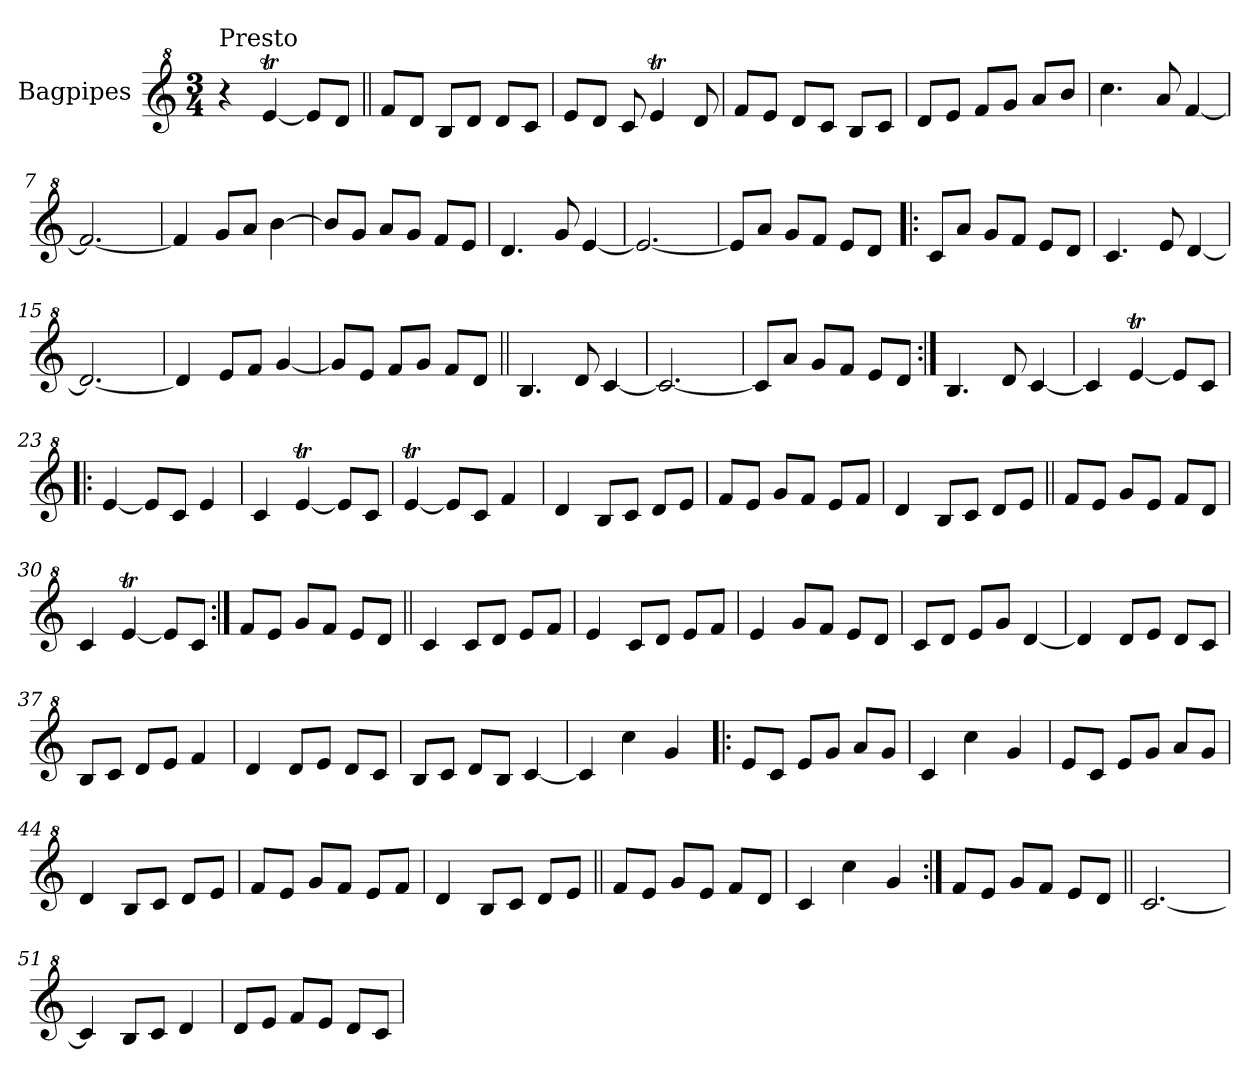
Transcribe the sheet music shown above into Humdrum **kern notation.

**kern
*part1
*staff1
*I"Bagpipes
*I'Bag
*clefG^2
*k[]
*C:
*M3/4
=1
!LO:TX:a:t=Presto
4r
[4eet/
8ee/L]
8dd/J
=2||
8ff/L
8dd/J
8b/L
8dd/J
8dd/L
8cc/J
=3
8ee/L
8dd/J
8cc/
4eet/
8dd/
=4
8ff/L
8ee/J
8dd/L
8cc/J
8b/L
8cc/J
=5
8dd/L
8ee/J
8ff/L
8gg/J
8aa/L
8bb/J
=6
4.ccc\
8aa/
[4ff/
=7
2.ff/_
=8
4ff/]
8gg/L
8aa/J
[4bb\
!!LO:LB:g=z
=9
8bb/L]
8gg/J
8aa/L
8gg/J
8ff/L
8ee/J
=10
4.dd/
8gg/
[4ee/
=11
2.ee/_
=12
8ee/L]
8aa/J
8gg/L
8ff/J
8ee/L
8dd/J
=13!|:
8cc/L
8aa/J
8gg/L
8ff/J
8ee/L
8dd/J
=14
4.cc/
8ee/
[4dd/
=15
2.dd/_
=16
4dd/]
8ee/L
8ff/J
[4gg/
=17
8gg/L]
8ee/J
8ff/L
8gg/J
8ff/L
8dd/J
!!LO:LB:g=z
=18||
4.b/
8dd/
[4cc/
=19
2.cc/_
=20
8cc/L]
8aa/J
8gg/L
8ff/J
8ee/L
8dd/J
=21:|!
4.b/
8dd/
[4cc/
=22
4cc/]
[4eet/
8ee/L]
8cc/J
=23!|:
[4ee/
8ee/L]
8cc/J
4ee/
=24
4cc/
[4eet/
8ee/L]
8cc/J
=25
[4eet/
8ee/L]
8cc/J
4ff/
=26
4dd/
8b/L
8cc/J
8dd/L
8ee/J
!!LO:LB:g=z
=27
8ff/L
8ee/J
8gg/L
8ff/J
8ee/L
8ff/J
=28
4dd/
8b/L
8cc/J
8dd/L
8ee/J
=29||
8ff/L
8ee/J
8gg/L
8ee/J
8ff/L
8dd/J
=30
4cc/
[4eet/
8ee/L]
8cc/J
=31:|!
8ff/L
8ee/J
8gg/L
8ff/J
8ee/L
8dd/J
=32||
4cc/
8cc/L
8dd/J
8ee/L
8ff/J
=33
4ee/
8cc/L
8dd/J
8ee/L
8ff/J
=34
4ee/
8gg/L
8ff/J
8ee/L
8dd/J
!!LO:LB:g=z
=35
8cc/L
8dd/J
8ee/L
8gg/J
[4dd/
=36
4dd/]
8dd/L
8ee/J
8dd/L
8cc/J
=37
8b/L
8cc/J
8dd/L
8ee/J
4ff/
=38
4dd/
8dd/L
8ee/J
8dd/L
8cc/J
=39
8b/L
8cc/J
8dd/L
8b/J
[4cc/
=40
4cc/]
4ccc\
4gg/
=41!|:
8ee/L
8cc/J
8ee/L
8gg/J
8aa/L
8gg/J
=42
4cc/
4ccc\
4gg/
=43
8ee/L
8cc/J
8ee/L
8gg/J
8aa/L
8gg/J
!!LO:LB:g=z
=44
4dd/
8b/L
8cc/J
8dd/L
8ee/J
=45
8ff/L
8ee/J
8gg/L
8ff/J
8ee/L
8ff/J
=46
4dd/
8b/L
8cc/J
8dd/L
8ee/J
=47||
8ff/L
8ee/J
8gg/L
8ee/J
8ff/L
8dd/J
=48
4cc/
4ccc\
4gg/
=49:|!
8ff/L
8ee/J
8gg/L
8ff/J
8ee/L
8dd/J
=50||
[2.cc/
=51
4cc/]
8b/L
8cc/J
4dd/
=52
8dd/L
8ee/J
8ff/L
8ee/J
8dd/L
8cc/J
=
*-
